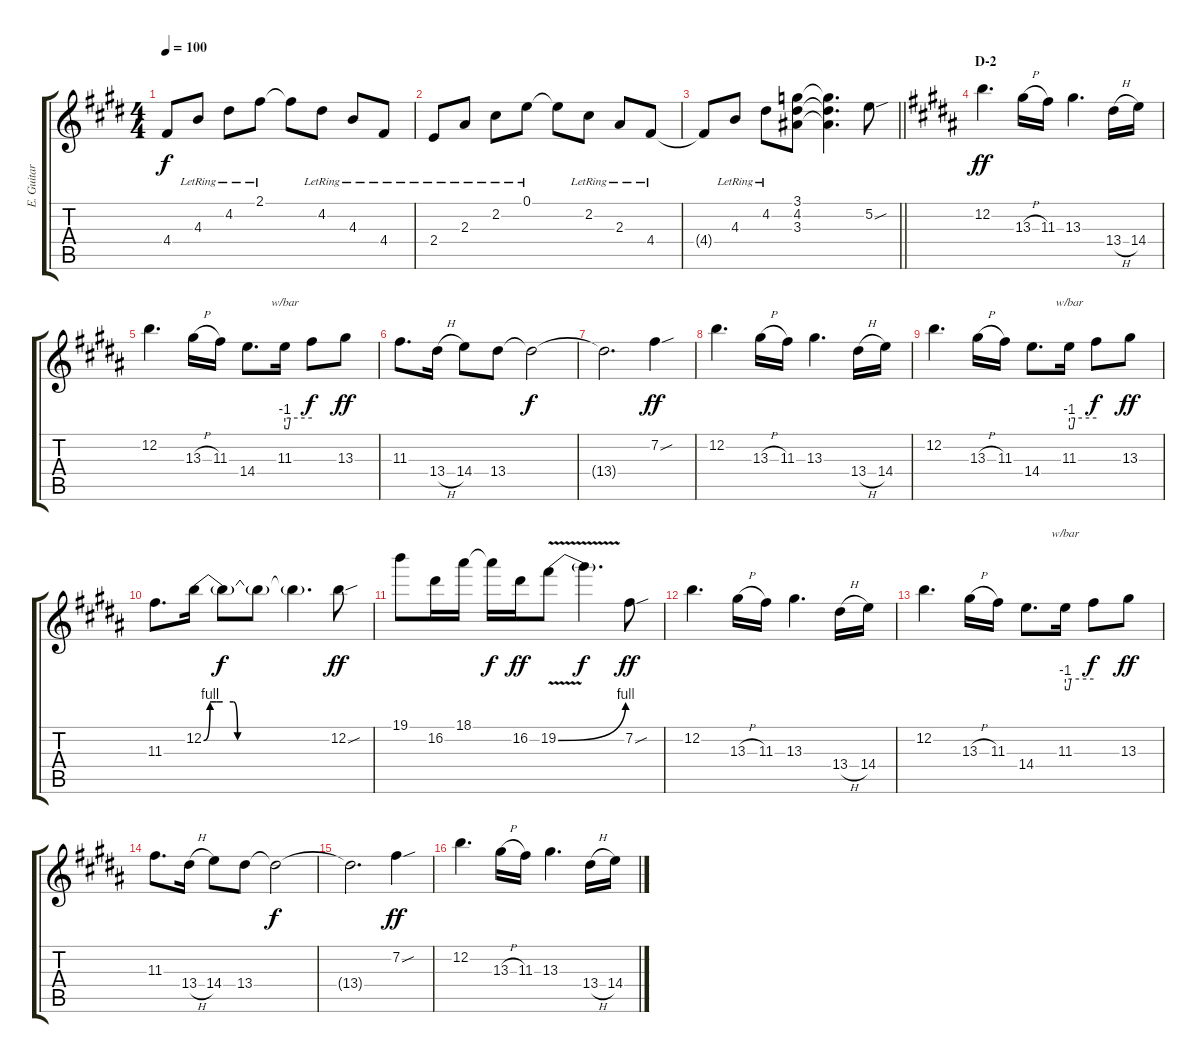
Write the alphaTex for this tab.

\track ("E. Guitar II" "E. Guitar ") {instrument overdrivenguitar}
\staff {score tabs}
\tuning (E4 B3 G3 D3 A2 E2) {hide}
\ts (4 4)
\tempo 100
\clef g2
\ks e
4.4{t}.8{dy f} 4.3{lr}.8 4.2{lr}.8 2.1{lr}.8 2.1{t}.8 4.2{lr}.8 4.3{lr}.8 4.4{lr}.8 |
2.4{lr}.8 2.3{lr}.8 2.2{lr}.8 0.1{lr}.8 0.1{t}.8 2.2{lr}.8 2.3{lr}.8 4.4{lr}.8 |
\barLineRight lightlight
4.4{t}.8 4.3{lr}.8 4.2{lr}.8 (3.1 4.2 3.3).8 (3.1{t} 4.2{t} 3.3{t}).4{d} 5.2{sou}.8 |
\section ("" "D-2")
\ks b
12.2.4{d dy ff} 13.3{h}.16 11.3.16 13.3.4{d} 13.4{h}.16 14.4.16 |
12.2.4{d} 13.3{h}.16 11.3.16 14.4.8{d} 11.3.16{tbe (custom default 0 -4 8 -4 12 0 60 0)} 11.3{t}.8{dy f} 13.3.8{dy ff} |
11.3.8{d} 13.4{h}.16 14.4.8 13.4.8 13.4{t}.2{dy f} |
13.4{t}.2{d} 7.2{sou}.4{dy ff} |
12.2.4{d} 13.3{h}.16 11.3.16 13.3.4{d} 13.4{h}.16 14.4.16 |
12.2.4{d} 13.3{h}.16 11.3.16 14.4.8{d} 11.3.16{tbe (custom default 0 -4 8 -4 12 0 60 0)} 11.3{t}.8{dy f} 13.3.8{dy ff} |
11.3.8{d} 12.2{be (custom 0 0 3 4 6 4 9 4 14 4 16 0 30 0 60 0)}.16 12.2{t}.8{dy f} 12.2{t}.8 12.2{t}.4{d} 12.2{sou}.8{dy ff} |
19.1.8 16.2.16 18.1.16 18.1{t}.16{dy f} 16.2.16{dy ff} 19.2{be (bend 0 0 60 4) v}.8 19.2{t}.4{d dy f} 7.2{sou}.8{dy ff} |
12.2.4{d} 13.3{h}.16 11.3.16 13.3.4{d} 13.4{h}.16 14.4.16 |
12.2.4{d} 13.3{h}.16 11.3.16 14.4.8{d} 11.3.16{tbe (custom default 0 -4 8 -4 12 0 60 0)} 11.3{t}.8{dy f} 13.3.8{dy ff} |
11.3.8{d} 13.4{h}.16 14.4.8 13.4.8 13.4{t}.2{dy f} |
13.4{t}.2{d} 7.2{sou}.4{dy ff} |
12.2.4{d} 13.3{h}.16 11.3.16 13.3.4{d} 13.4{h}.16 14.4.16
